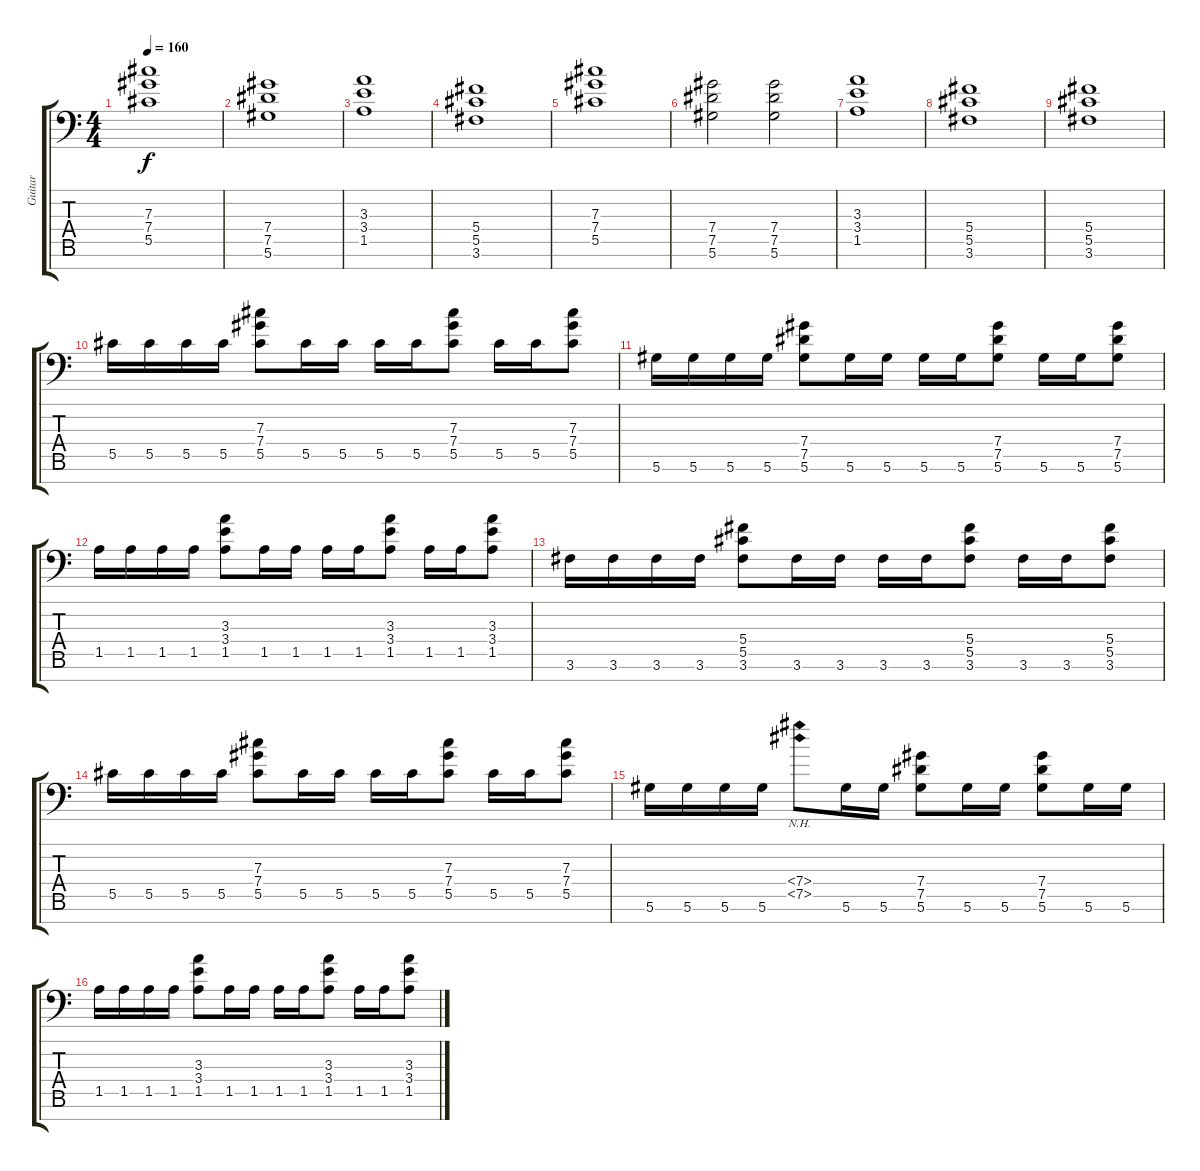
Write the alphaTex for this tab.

\track ("Guitar" "Guitar") {instrument distortionguitar}
\staff {score tabs}
\tuning (Eb4 Bb3 Gb3 Db3 Ab2 Eb2 Bb1) {hide}
\ts (4 4)
\tempo 160
\clef f4
\ks c
(7.3 7.4 5.5).1{dy f} |
(7.4 7.5 5.6).1 |
(3.3 3.4 1.5).1 |
(5.4 5.5 3.6).1 |
(7.3 7.4 5.5).1 |
(7.4 7.5 5.6).2 (7.4 7.5 5.6).2 |
(3.3 3.4 1.5).1 |
(5.4 5.5 3.6).1 |
(5.4 5.5 3.6).1 |
5.5.16 5.5.16 5.5.16 5.5.16 (7.3 7.4 5.5).8 5.5.16 5.5.16 5.5.16 5.5.16 (7.3 7.4 5.5).8 5.5.16 5.5.16 (7.3 7.4 5.5).8 |
5.6.16 5.6.16 5.6.16 5.6.16 (7.4 7.5 5.6).8 5.6.16 5.6.16 5.6.16 5.6.16 (7.4 7.5 5.6).8 5.6.16 5.6.16 (7.4 7.5 5.6).8 |
1.5.16 1.5.16 1.5.16 1.5.16 (3.3 3.4 1.5).8 1.5.16 1.5.16 1.5.16 1.5.16 (3.3 3.4 1.5).8 1.5.16 1.5.16 (3.3 3.4 1.5).8 |
3.6.16 3.6.16 3.6.16 3.6.16 (5.4 5.5 3.6).8 3.6.16 3.6.16 3.6.16 3.6.16 (5.4 5.5 3.6).8 3.6.16 3.6.16 (5.4 5.5 3.6).8 |
5.5.16 5.5.16 5.5.16 5.5.16 (7.3 7.4 5.5).8 5.5.16 5.5.16 5.5.16 5.5.16 (7.3 7.4 5.5).8 5.5.16 5.5.16 (7.3 7.4 5.5).8 |
5.6.16 5.6.16 5.6.16 5.6.16 (7.4{nh} 7.5{nh}).8 5.6.16 5.6.16 (7.4 7.5 5.6).8 5.6.16 5.6.16 (7.4 7.5 5.6).8 5.6.16 5.6.16 |
1.5.16 1.5.16 1.5.16 1.5.16 (3.3 3.4 1.5).8 1.5.16 1.5.16 1.5.16 1.5.16 (3.3 3.4 1.5).8 1.5.16 1.5.16 (3.3 3.4 1.5).8
